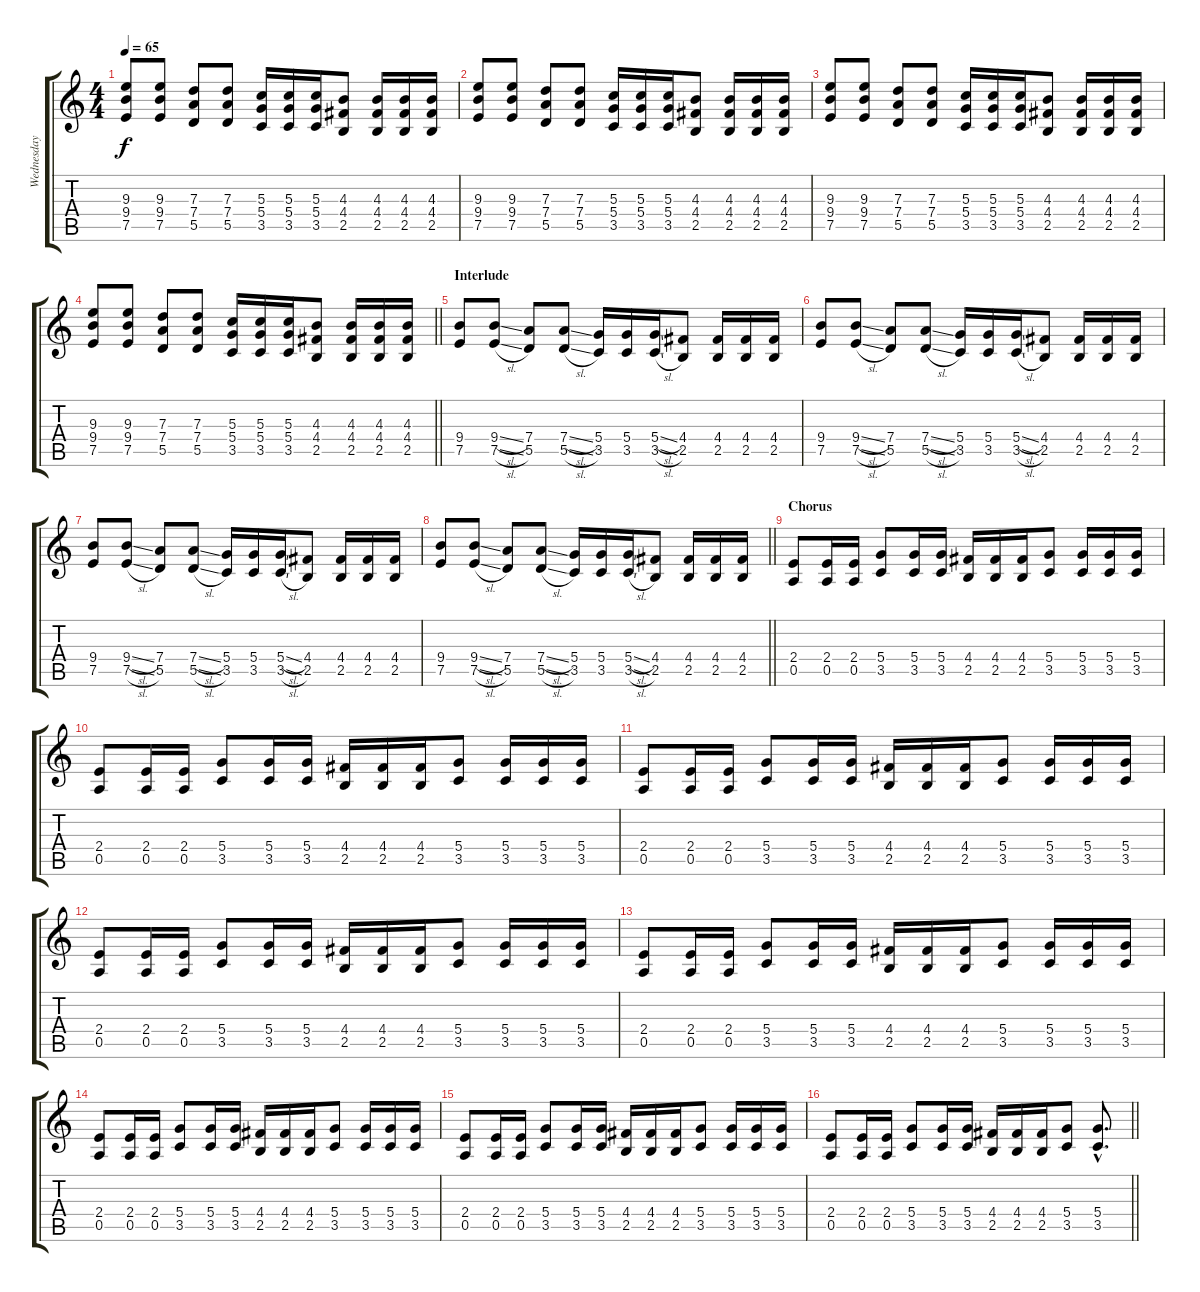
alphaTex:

\track ("Wednesday 13 - Guitar" "Wednesday ") {instrument distortionguitar}
\staff {score tabs}
\tuning (E4 B3 G3 D3 A2 E2) {hide}
\ts (4 4)
\tempo 65
\clef g2
\ks c
(9.3 9.4 7.5).8{dy f} (9.3 9.4 7.5).8 (7.3 7.4 5.5).8 (7.3 7.4 5.5).8 (5.3 5.4 3.5).16 (5.3 5.4 3.5).16 (5.3 5.4 3.5).16 (4.3 4.4 2.5).8 (4.3 4.4 2.5).16 (4.3 4.4 2.5).16 (4.3 4.4 2.5).16 |
(9.3 9.4 7.5).8 (9.3 9.4 7.5).8 (7.3 7.4 5.5).8 (7.3 7.4 5.5).8 (5.3 5.4 3.5).16 (5.3 5.4 3.5).16 (5.3 5.4 3.5).16 (4.3 4.4 2.5).8 (4.3 4.4 2.5).16 (4.3 4.4 2.5).16 (4.3 4.4 2.5).16 |
(9.3 9.4 7.5).8 (9.3 9.4 7.5).8 (7.3 7.4 5.5).8 (7.3 7.4 5.5).8 (5.3 5.4 3.5).16 (5.3 5.4 3.5).16 (5.3 5.4 3.5).16 (4.3 4.4 2.5).8 (4.3 4.4 2.5).16 (4.3 4.4 2.5).16 (4.3 4.4 2.5).16 |
\barLineRight lightlight
(9.3 9.4 7.5).8 (9.3 9.4 7.5).8 (7.3 7.4 5.5).8 (7.3 7.4 5.5).8 (5.3 5.4 3.5).16 (5.3 5.4 3.5).16 (5.3 5.4 3.5).16 (4.3 4.4 2.5).8 (4.3 4.4 2.5).16 (4.3 4.4 2.5).16 (4.3 4.4 2.5).16 |
\section ("" "Interlude")
(9.4 7.5).8 (9.4{sl} 7.5{sl}).8 (7.4 5.5).8 (7.4{sl} 5.5{sl}).8 (5.4 3.5).16 (5.4 3.5).16 (5.4{sl} 3.5{sl}).16 (4.4 2.5).8 (4.4 2.5).16 (4.4 2.5).16 (4.4 2.5).16 |
(9.4 7.5).8 (9.4{sl} 7.5{sl}).8 (7.4 5.5).8 (7.4{sl} 5.5{sl}).8 (5.4 3.5).16 (5.4 3.5).16 (5.4{sl} 3.5{sl}).16 (4.4 2.5).8 (4.4 2.5).16 (4.4 2.5).16 (4.4 2.5).16 |
(9.4 7.5).8 (9.4{sl} 7.5{sl}).8 (7.4 5.5).8 (7.4{sl} 5.5{sl}).8 (5.4 3.5).16 (5.4 3.5).16 (5.4{sl} 3.5{sl}).16 (4.4 2.5).8 (4.4 2.5).16 (4.4 2.5).16 (4.4 2.5).16 |
\barLineRight lightlight
(9.4 7.5).8 (9.4{sl} 7.5{sl}).8 (7.4 5.5).8 (7.4{sl} 5.5{sl}).8 (5.4 3.5).16 (5.4 3.5).16 (5.4{sl} 3.5{sl}).16 (4.4 2.5).8 (4.4 2.5).16 (4.4 2.5).16 (4.4 2.5).16 |
\section ("" "Chorus")
(2.4 0.5).8{volume 11} (2.4 0.5).16 (2.4 0.5).16 (5.4 3.5).8 (5.4 3.5).16 (5.4 3.5).16 (4.4 2.5).16 (4.4 2.5).16 (4.4 2.5).16 (5.4 3.5).8 (5.4 3.5).16 (5.4 3.5).16 (5.4 3.5).16 |
(2.4 0.5).8 (2.4 0.5).16 (2.4 0.5).16 (5.4 3.5).8 (5.4 3.5).16 (5.4 3.5).16 (4.4 2.5).16 (4.4 2.5).16 (4.4 2.5).16 (5.4 3.5).8 (5.4 3.5).16 (5.4 3.5).16 (5.4 3.5).16 |
(2.4 0.5).8 (2.4 0.5).16 (2.4 0.5).16 (5.4 3.5).8 (5.4 3.5).16 (5.4 3.5).16 (4.4 2.5).16 (4.4 2.5).16 (4.4 2.5).16 (5.4 3.5).8 (5.4 3.5).16 (5.4 3.5).16 (5.4 3.5).16 |
(2.4 0.5).8 (2.4 0.5).16 (2.4 0.5).16 (5.4 3.5).8 (5.4 3.5).16 (5.4 3.5).16 (4.4 2.5).16 (4.4 2.5).16 (4.4 2.5).16 (5.4 3.5).8 (5.4 3.5).16 (5.4 3.5).16 (5.4 3.5).16 |
(2.4 0.5).8 (2.4 0.5).16 (2.4 0.5).16 (5.4 3.5).8 (5.4 3.5).16 (5.4 3.5).16 (4.4 2.5).16 (4.4 2.5).16 (4.4 2.5).16 (5.4 3.5).8 (5.4 3.5).16 (5.4 3.5).16 (5.4 3.5).16 |
(2.4 0.5).8 (2.4 0.5).16 (2.4 0.5).16 (5.4 3.5).8 (5.4 3.5).16 (5.4 3.5).16 (4.4 2.5).16 (4.4 2.5).16 (4.4 2.5).16 (5.4 3.5).8 (5.4 3.5).16 (5.4 3.5).16 (5.4 3.5).16 |
(2.4 0.5).8 (2.4 0.5).16 (2.4 0.5).16 (5.4 3.5).8 (5.4 3.5).16 (5.4 3.5).16 (4.4 2.5).16 (4.4 2.5).16 (4.4 2.5).16 (5.4 3.5).8 (5.4 3.5).16 (5.4 3.5).16 (5.4 3.5).16 |
\barLineRight lightlight
(2.4 0.5).8 (2.4 0.5).16 (2.4 0.5).16 (5.4 3.5).8 (5.4 3.5).16 (5.4 3.5).16 (4.4 2.5).16 (4.4 2.5).16 (4.4 2.5).16 (5.4 3.5).8 (5.4{hac} 3.5{sl hac}).8{d}
